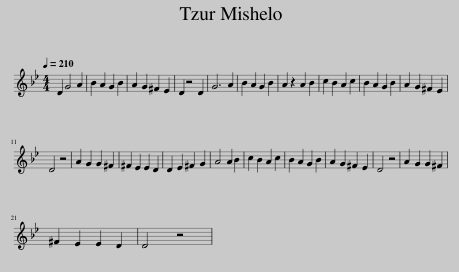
X:1
L:1/8
Q:1/4=210
M:4/4
I:linebreak $
K:Bb
V:1 treble
V:1
 D2 G4 A2 | B2 A2 G2 B2 | A2 G2 ^F2 E2 | D2 z4 D2 | G6 A2 | %5
 B2 A2 G2 B2 | A2 z2 A2 B2 | c2 B2 A2 c2 | B2 A2 G2 B2 | A2 G2 ^F2 E2 |$ %10
 D4 z4 | A2 G2 G2 ^F2 | ^F2 E2 E2 D2 | D2 E2 ^F2 G2 | A4 A2 B2 | %15
 c2 B2 A2 c2 | B2 A2 G2 B2 | A2 G2 ^F2 E2 | D4 z4 | A2 G2 G2 ^F2 |$ %20
 ^F2 E2 E2 D2 | D4 z4 | %22
